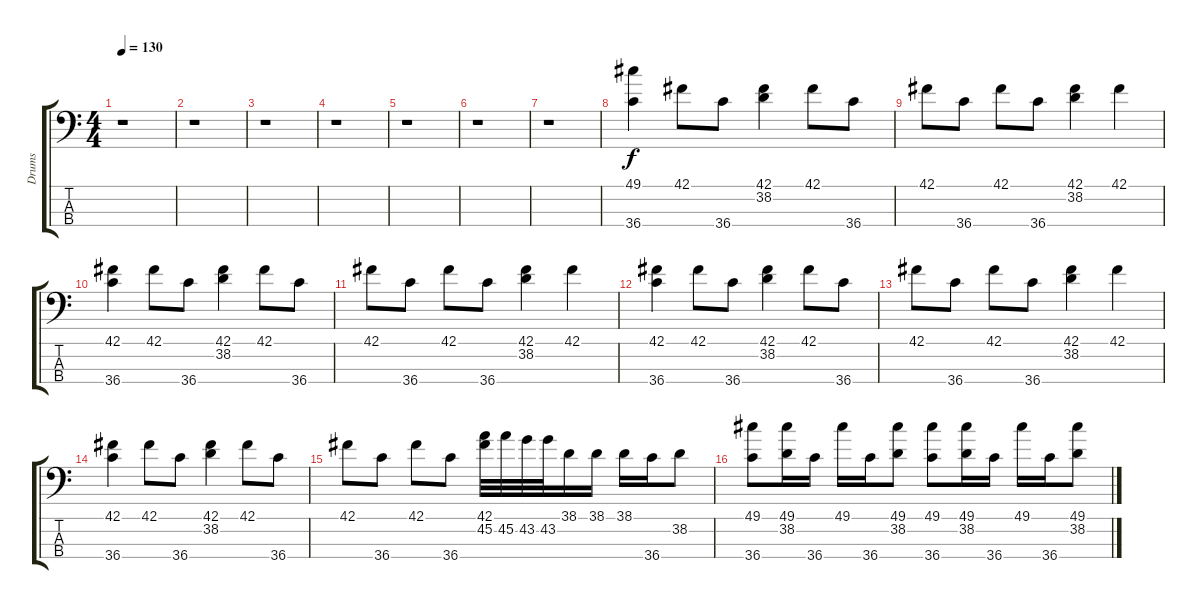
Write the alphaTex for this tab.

\track ("Drums" "Drums") {instrument acousticgrandpiano}
\staff {score tabs}
\tuning (C-1 C-1 C-1 C-1) {hide}
\ts (4 4)
\tempo 130
\clef f4
\ks c
r.1{dy f} |
r.1 |
r.1 |
r.1 |
r.1 |
r.1 |
r.1 |
(49.1 36.4).4 42.1.8 36.4.8 (42.1 38.2).4 42.1.8 36.4.8 |
42.1.8 36.4.8 42.1.8 36.4.8 (42.1 38.2).4 42.1.4 |
(42.1 36.4).4 42.1.8 36.4.8 (42.1 38.2).4 42.1.8 36.4.8 |
42.1.8 36.4.8 42.1.8 36.4.8 (42.1 38.2).4 42.1.4 |
(42.1 36.4).4 42.1.8 36.4.8 (42.1 38.2).4 42.1.8 36.4.8 |
42.1.8 36.4.8 42.1.8 36.4.8 (42.1 38.2).4 42.1.4 |
(42.1 36.4).4 42.1.8 36.4.8 (42.1 38.2).4 42.1.8 36.4.8 |
42.1.8 36.4.8 42.1.8 36.4.8 (42.1 45.2).32 45.2.32 43.2.32 43.2.32 38.1.16 38.1.16 38.1.16 36.4.16 38.2.8 |
(49.1 36.4).8 (49.1 38.2).16 36.4.16 49.1.16 36.4.16 (49.1 38.2).8 (49.1 36.4).8 (49.1 38.2).16 36.4.16 49.1.16 36.4.16 (49.1 38.2).8
